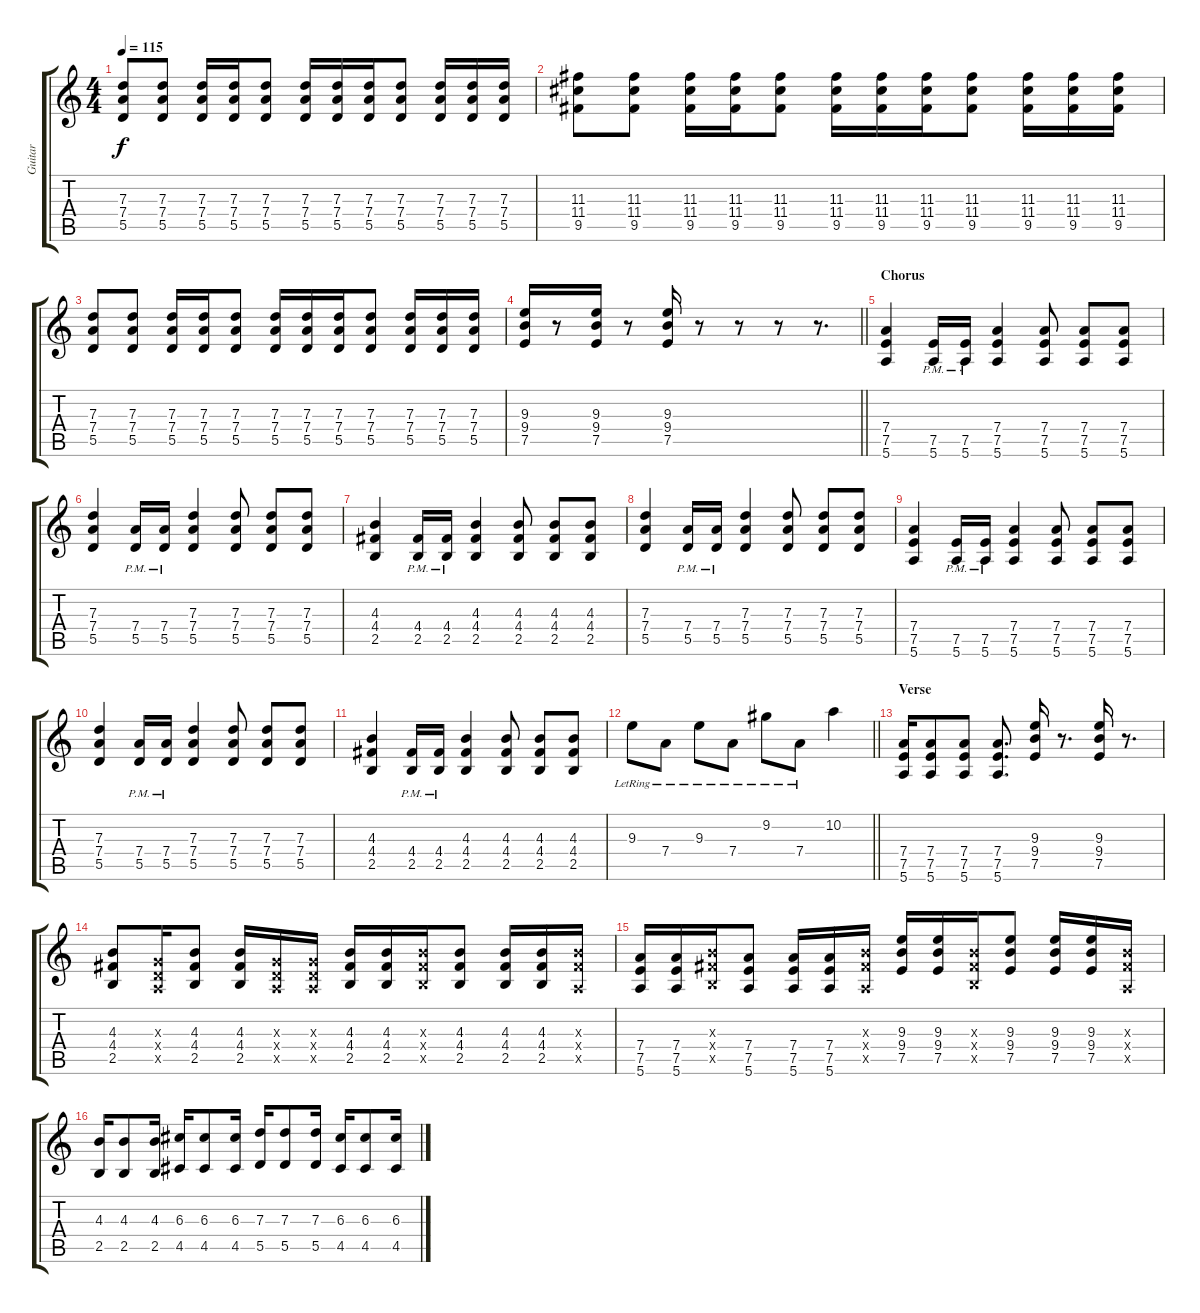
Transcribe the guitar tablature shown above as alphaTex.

\track ("Guitar" "Guitar") {instrument overdrivenguitar}
\staff {score tabs}
\tuning (E4 B3 G3 D3 A2 E2) {hide}
\ts (4 4)
\tempo 115
\clef g2
\ks c
(7.3 7.4 5.5).8{dy f} (7.3 7.4 5.5).8 (7.3 7.4 5.5).16 (7.3 7.4 5.5).16 (7.3 7.4 5.5).8 (7.3 7.4 5.5).16 (7.3 7.4 5.5).16 (7.3 7.4 5.5).16 (7.3 7.4 5.5).8 (7.3 7.4 5.5).16 (7.3 7.4 5.5).16 (7.3 7.4 5.5).16 |
(11.3 11.4 9.5).8 (11.3 11.4 9.5).8 (11.3 11.4 9.5).16 (11.3 11.4 9.5).16 (11.3 11.4 9.5).8 (11.3 11.4 9.5).16 (11.3 11.4 9.5).16 (11.3 11.4 9.5).16 (11.3 11.4 9.5).8 (11.3 11.4 9.5).16 (11.3 11.4 9.5).16 (11.3 11.4 9.5).16 |
(7.3 7.4 5.5).8 (7.3 7.4 5.5).8 (7.3 7.4 5.5).16 (7.3 7.4 5.5).16 (7.3 7.4 5.5).8 (7.3 7.4 5.5).16 (7.3 7.4 5.5).16 (7.3 7.4 5.5).16 (7.3 7.4 5.5).8 (7.3 7.4 5.5).16 (7.3 7.4 5.5).16 (7.3 7.4 5.5).16 |
\barLineRight lightlight
(9.3 9.4 7.5).16 r.8 (9.3 9.4 7.5).16 r.8 (9.3 9.4 7.5).16 r.8 r.8 r.8 r.8{d} |
\section ("" "Chorus")
(7.4 7.5 5.6).4 (7.5{pm} 5.6{pm}).16 (7.5{pm} 5.6{pm}).16 (7.4 7.5 5.6).4 (7.4 7.5 5.6).8 (7.4 7.5 5.6).8 (7.4 7.5 5.6).8 |
(7.3 7.4 5.5).4 (7.4{pm} 5.5{pm}).16 (7.4{pm} 5.5{pm}).16 (7.3 7.4 5.5).4 (7.3 7.4 5.5).8 (7.3 7.4 5.5).8 (7.3 7.4 5.5).8 |
(4.3 4.4 2.5).4 (4.4{pm} 2.5{pm}).16 (4.4{pm} 2.5{pm}).16 (4.3 4.4 2.5).4 (4.3 4.4 2.5).8 (4.3 4.4 2.5).8 (4.3 4.4 2.5).8 |
(7.3 7.4 5.5).4 (7.4{pm} 5.5{pm}).16 (7.4{pm} 5.5{pm}).16 (7.3 7.4 5.5).4 (7.3 7.4 5.5).8 (7.3 7.4 5.5).8 (7.3 7.4 5.5).8 |
(7.4 7.5 5.6).4 (7.5{pm} 5.6{pm}).16 (7.5{pm} 5.6{pm}).16 (7.4 7.5 5.6).4 (7.4 7.5 5.6).8 (7.4 7.5 5.6).8 (7.4 7.5 5.6).8 |
(7.3 7.4 5.5).4 (7.4{pm} 5.5{pm}).16 (7.4{pm} 5.5{pm}).16 (7.3 7.4 5.5).4 (7.3 7.4 5.5).8 (7.3 7.4 5.5).8 (7.3 7.4 5.5).8 |
(4.3 4.4 2.5).4 (4.4{pm} 2.5{pm}).16 (4.4{pm} 2.5{pm}).16 (4.3 4.4 2.5).4 (4.3 4.4 2.5).8 (4.3 4.4 2.5).8 (4.3 4.4 2.5).8 |
\barLineRight lightlight
9.3{lr}.8{balance 8 instrument electricguitarclean} 7.4{lr}.8 9.3{lr}.8 7.4{lr}.8 9.2{lr}.8 7.4{lr}.8 10.2.4 |
\section ("" "Verse")
(7.4 7.5 5.6).16{balance 16 instrument overdrivenguitar} (7.4 7.5 5.6).8 (7.4 7.5 5.6).8 (7.4 7.5 5.6).8{d} (9.3 9.4 7.5).16 r.8{d} (9.3 9.4 7.5).16 r.8{d} |
(4.3 4.4 2.5).8 (0.3{x} 0.4{x} 0.5{x}).16 (4.3 4.4 2.5).8 (4.3 4.4 2.5).16 (0.3{x} 0.4{x} 0.5{x}).16 (0.3{x} 0.4{x} 0.5{x}).16 (4.3 4.4 2.5).16 (4.3 4.4 2.5).16 (4.3{x} 4.4{x} 2.5{x}).16 (4.3 4.4 2.5).8 (4.3 4.4 2.5).16 (4.3 4.4 2.5).16 (4.3{x} 4.4{x} 0.5{x}).16 |
(7.4 7.5 5.6).16 (7.4 7.5 5.6).16 (4.3{x} 4.4{x} 2.5{x}).16 (7.4 7.5 5.6).8 (7.4 7.5 5.6).16 (7.4 7.5 5.6).16 (4.3{x} 4.4{x} 0.5{x}).16 (9.3 9.4 7.5).16 (9.3 9.4 7.5).16 (4.3{x} 4.4{x} 2.5{x}).16 (9.3 9.4 7.5).8 (9.3 9.4 7.5).16 (9.3 9.4 7.5).16 (4.3{x} 4.4{x} 0.5{x}).16 |
(4.3 2.5).16 (4.3 2.5).8 (4.3 2.5).16 (6.3 4.5).16 (6.3 4.5).8 (6.3 4.5).16 (7.3 5.5).16 (7.3 5.5).8 (7.3 5.5).16 (6.3 4.5).16 (6.3 4.5).8 (6.3 4.5).16
